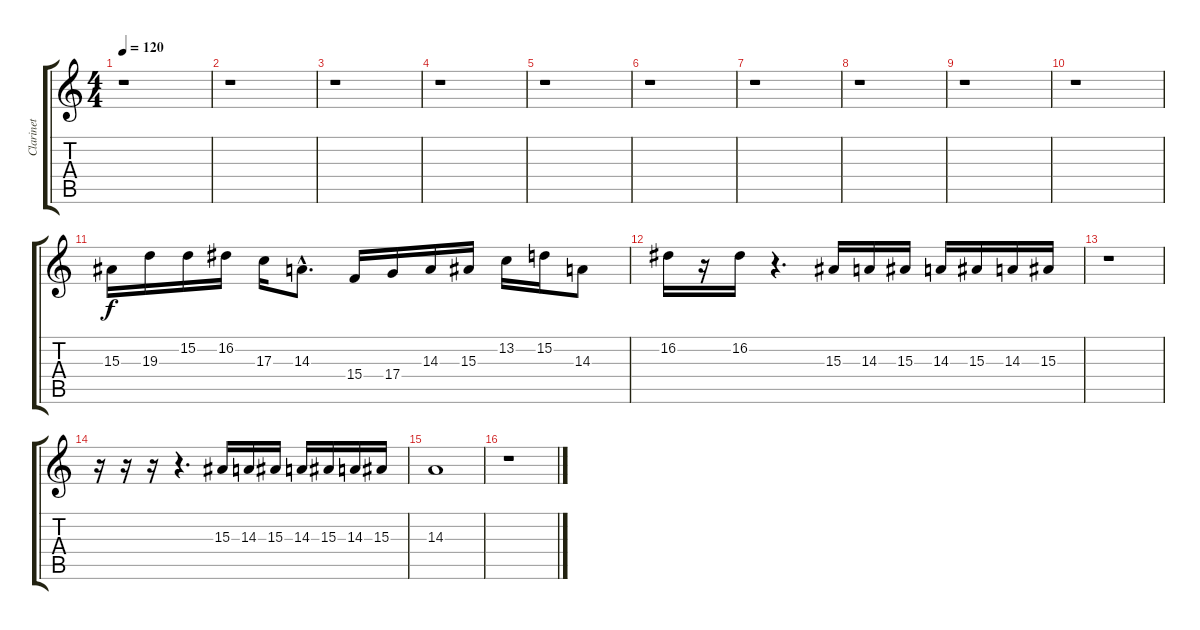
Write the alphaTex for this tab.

\track ("Clarinet" "Clarinet") {instrument clarinet}
\staff {score tabs}
\tuning (E4 B3 G3 D3 A2 E2) {hide}
\ts (4 4)
\tempo 120
\clef g2
\ks c
r.1{dy f} |
r.1 |
r.1 |
r.1 |
r.1 |
r.1 |
r.1 |
r.1 |
r.1 |
r.1 |
15.3.16 19.3.16 15.2.16 16.2.16 17.3.16 14.3{hac}.8{d} 15.4.16 17.4.16 14.3.16 15.3.16 13.2.16 15.2.16 14.3.8 |
16.2.16 r.16 16.2.16 r.4{d} 15.3.16 14.3.16 15.3.16 14.3.16 15.3.16 14.3.16 15.3.16 |
r.1 |
r.16 r.16 r.16 r.4{d} 15.3.16 14.3.16 15.3.16 14.3.16 15.3.16 14.3.16 15.3.16 |
14.3.1 |
r.1
